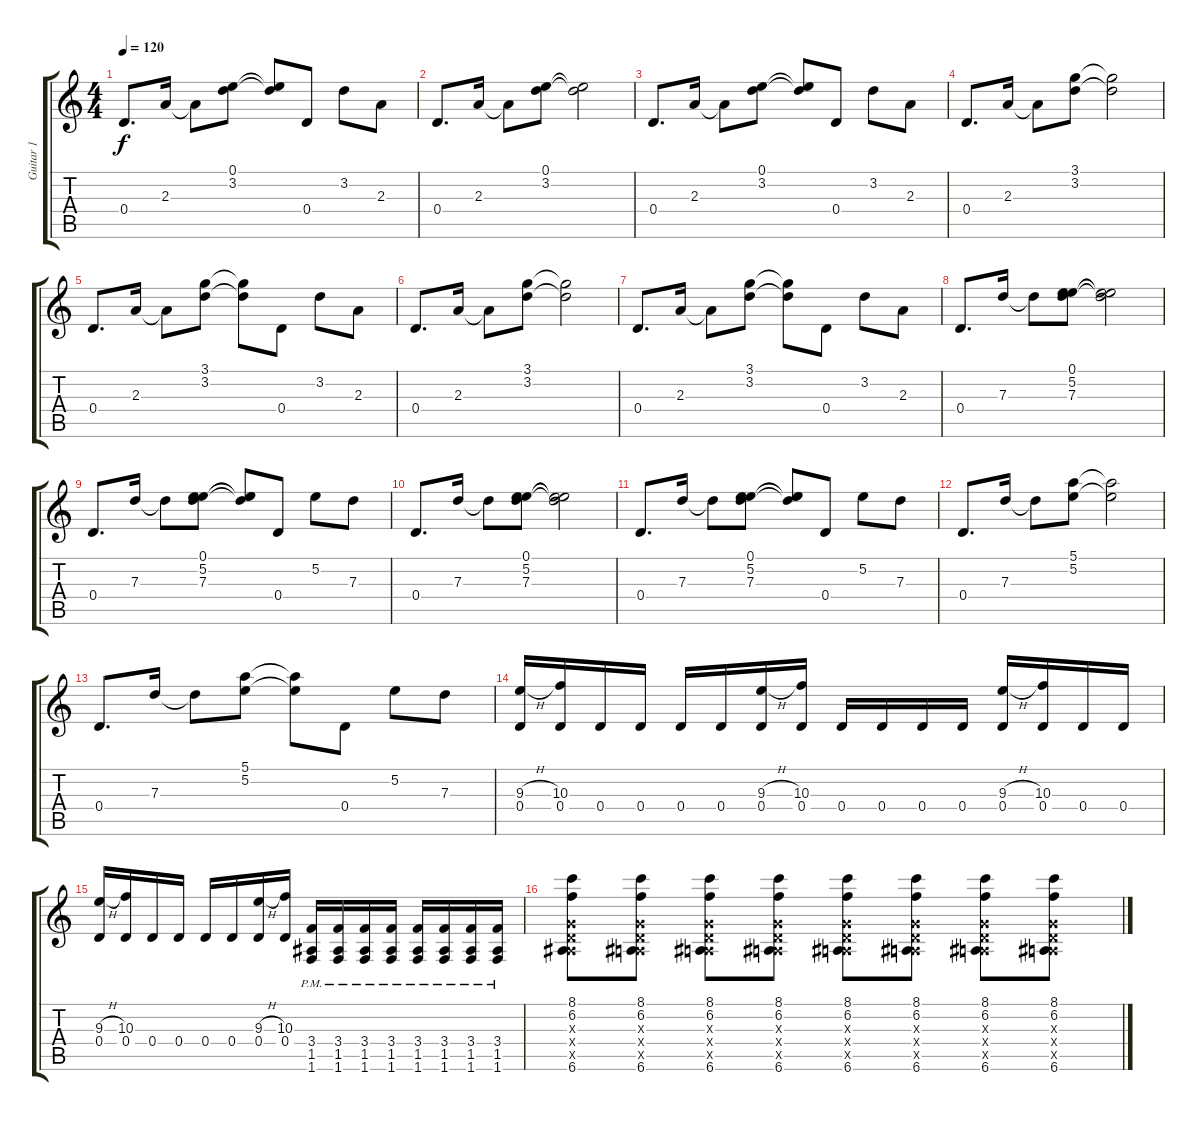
\track ("Guitar 1" "Guitar 1") {instrument overdrivenguitar}
\staff {score tabs}
\tuning (E4 B3 G3 D3 A2 E2) {hide}
\ts (4 4)
\tempo 120
\clef g2
\ks c
0.4.8{d dy f} 2.3.16 2.3{t}.8 (0.1 3.2).8 (0.1{t} 3.2{t}).8 0.4.8 3.2.8 2.3.8 |
0.4.8{d} 2.3.16 2.3{t}.8 (0.1 3.2).8 (0.1{t} 3.2{t}).2 |
0.4.8{d} 2.3.16 2.3{t}.8 (0.1 3.2).8 (0.1{t} 3.2{t}).8 0.4.8 3.2.8 2.3.8 |
0.4.8{d} 2.3.16 2.3{t}.8 (3.1 3.2).8 (3.1{t} 3.2{t}).2 |
0.4.8{d} 2.3.16 2.3{t}.8 (3.1 3.2).8 (3.1{t} 3.2{t}).8 0.4.8 3.2.8 2.3.8 |
0.4.8{d} 2.3.16 2.3{t}.8 (3.1 3.2).8 (3.1{t} 3.2{t}).2 |
0.4.8{d} 2.3.16 2.3{t}.8 (3.1 3.2).8 (3.1{t} 3.2{t}).8 0.4.8 3.2.8 2.3.8 |
0.4.8{d} 7.3.16 7.3{t}.8 (0.1 5.2 7.3).8 (0.1{t} 5.2{t} 7.3{t}).2 |
0.4.8{d} 7.3.16 7.3{t}.8 (0.1 5.2 7.3).8 (0.1{t} 5.2{t} 7.3{t}).8 0.4.8 5.2.8 7.3.8 |
0.4.8{d} 7.3.16 7.3{t}.8 (0.1 5.2 7.3).8 (0.1{t} 5.2{t} 7.3{t}).2 |
0.4.8{d} 7.3.16 7.3{t}.8 (0.1 5.2 7.3).8 (0.1{t} 5.2{t} 7.3{t}).8 0.4.8 5.2.8 7.3.8 |
0.4.8{d} 7.3.16 7.3{t}.8 (5.1 5.2).8 (5.1{t} 5.2{t}).2 |
0.4.8{d} 7.3.16 7.3{t}.8 (5.1 5.2).8 (5.1{t} 5.2{t}).8 0.4.8 5.2.8 7.3.8 |
(9.3{h} 0.4).16 (10.3 0.4).16 0.4.16 0.4.16 0.4.16 0.4.16 (9.3{h} 0.4).16 (10.3 0.4).16 0.4.16 0.4.16 0.4.16 0.4.16 (9.3{h} 0.4).16 (10.3 0.4).16 0.4.16 0.4.16 |
(9.3{h} 0.4).16 (10.3 0.4).16 0.4.16 0.4.16 0.4.16 0.4.16 (9.3{h} 0.4).16 (10.3 0.4).16 (3.4 1.5 1.6{pm}).16 (3.4 1.5 1.6{pm}).16 (3.4 1.5 1.6{pm}).16 (3.4 1.5 1.6{pm}).16 (3.4 1.5 1.6{pm}).16 (3.4 1.5 1.6{pm}).16 (3.4 1.5 1.6{pm}).16 (3.4 1.5 1.6{pm}).16 |
(8.1 6.2 0.3{x} 0.4{x} 0.5{x} 6.6).8 (8.1 6.2 0.3{x} 0.4{x} 0.5{x} 6.6).8 (8.1 6.2 0.3{x} 0.4{x} 0.5{x} 6.6).8 (8.1 6.2 0.3{x} 0.4{x} 0.5{x} 6.6).8 (8.1 6.2 0.3{x} 0.4{x} 0.5{x} 6.6).8 (8.1 6.2 0.3{x} 0.4{x} 0.5{x} 6.6).8 (8.1 6.2 0.3{x} 0.4{x} 0.5{x} 6.6).8 (8.1 6.2 0.3{x} 0.4{x} 0.5{x} 6.6).8
